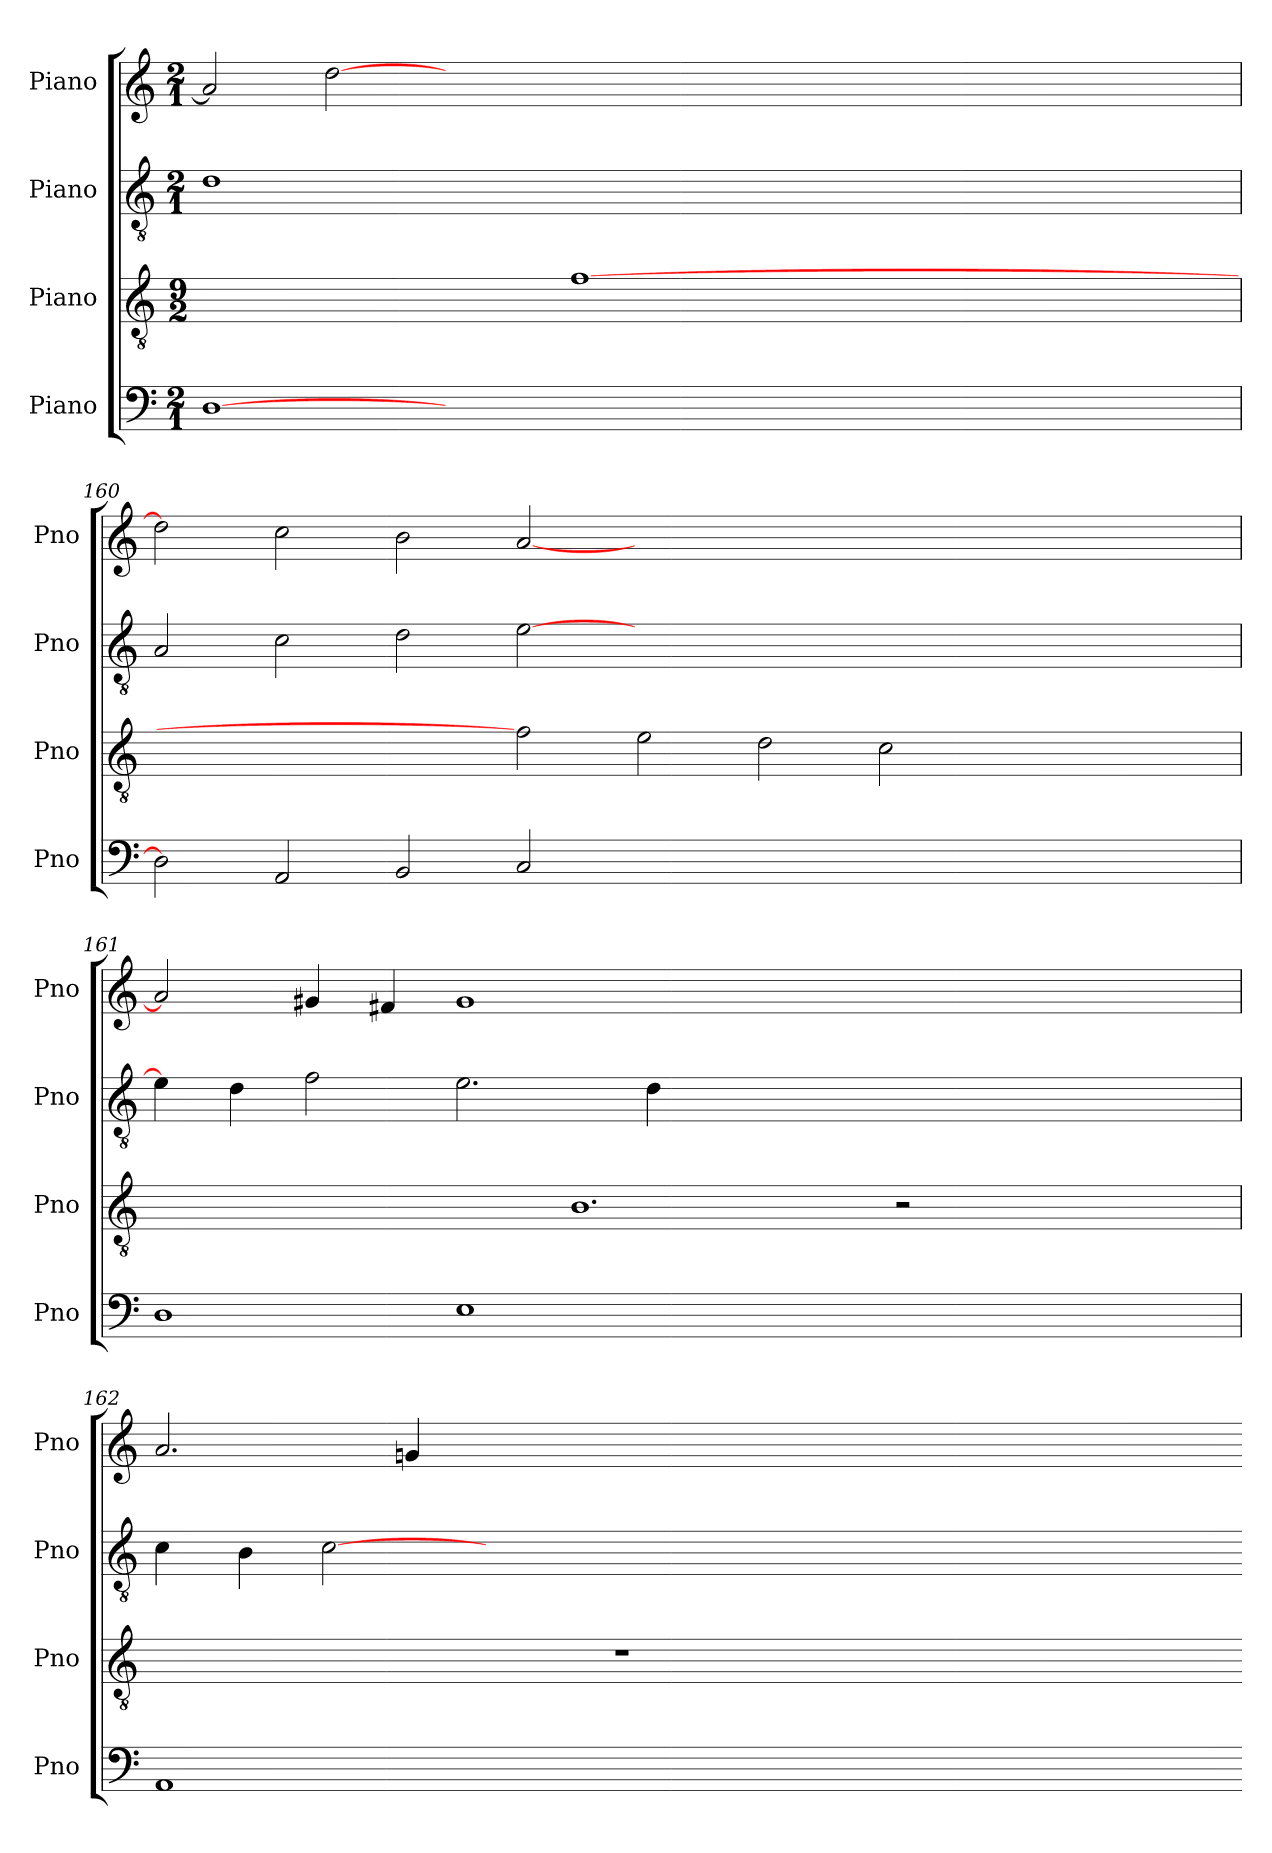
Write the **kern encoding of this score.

**kern	**kern	**kern	**kern
*part4	*part3	*part2	*part1
*staff4	*staff3	*staff2	*staff1
*I"Piano	*I"Piano	*I"Piano	*I"Piano
*I'Pno	*I'Pno	*I'Pno	*I'Pno
*clefF4	*clefGv2	*clefGv2	*clefG2
*k[]	*k[]	*k[]	*k[]
*M2/1	*M9/2	*M2/1	*M2/1
=	=	=	=
[1D	1.ryy	1d	2a/]
.	.	.	[2dd\
1ryy	.	1ryy	1ryy
.	[1f	.	.
0ryy	.	0ryy	0ryy
.	0ryy	.	.
2ryy	.	2ryy	2ryy
!!LO:LB:g=z
=160	=160	=160	=160
2D\]	1.ryy	2A/	2dd\]
2AA/	.	2c\	2cc\
2BB/	.	2d\	2b\
2C/	2f\]	[2e\	[2a/
0ryy	2e\	0ryy	0ryy
.	2d\	.	.
.	2c\	.	.
.	1ryy	.	.
2ryy	.	2ryy	2ryy
=161	=161	=161	=161
1D	1.ryy	4e\]	2a/]
.	.	4d\	.
.	.	2f\	4g#X/
.	.	.	4f#X/
1E	.	2.e\	1g#
.	1.B	.	.
.	.	4d\	.
0ryy	.	0ryy	0ryy
.	2r	.	.
.	1ryy	.	.
2ryy	.	2ryy	2ryy
!!LO:LB:g=z
=162	=162	=162	=162
1AA	1.ryy	4c\	2.a/
.	.	4B\	.
.	.	[2c\	.
.	.	.	4gn/
1ryy	.	1ryy	1ryy
.	1r	.	.
0ryy	.	0ryy	0ryy
.	0ryy	.	.
2ryy	.	2ryy	2ryy
=-	=-	=-	=-
*-	*-	*-	*-
